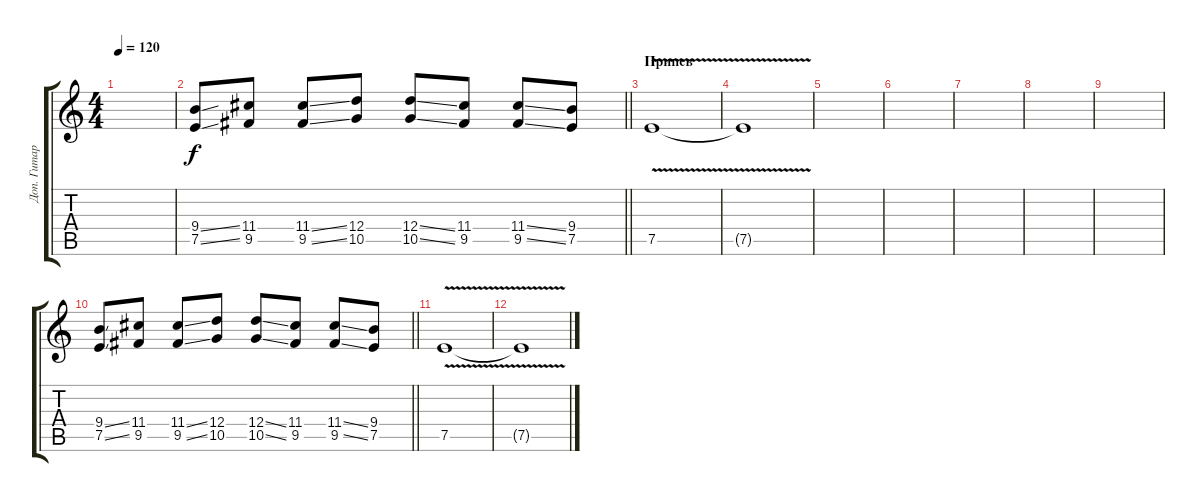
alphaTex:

\track ("Доп. Гитара Л" "Доп. Гитар") {instrument overdrivenguitar}
\staff {score tabs}
\tuning (E4 B3 G3 D3 A2 E2) {hide}
\ts (4 4)
\tempo 120
\clef g2
\ks c
|
\barLineRight lightlight
(9.4{ss} 7.5{ss}).8 (11.4 9.5).8 (11.4{ss} 9.5{ss}).8 (12.4 10.5).8 (12.4{ss} 10.5{ss}).8 (11.4 9.5).8 (11.4{ss} 9.5{ss}).8 (9.4 7.5).8 |
\section ("" "Припев")
7.5{v}.1{volume 0} |
7.5{t}.1 |
|
|
|
|
|
\barLineRight lightlight
(9.4{ss} 7.5{ss}).8{volume 13} (11.4 9.5).8 (11.4{ss} 9.5{ss}).8 (12.4 10.5).8 (12.4{ss} 10.5{ss}).8 (11.4 9.5).8 (11.4{ss} 9.5{ss}).8 (9.4 7.5).8 |
\section ("" " ")
7.5{v}.1{volume 0} |
7.5{t}.1
